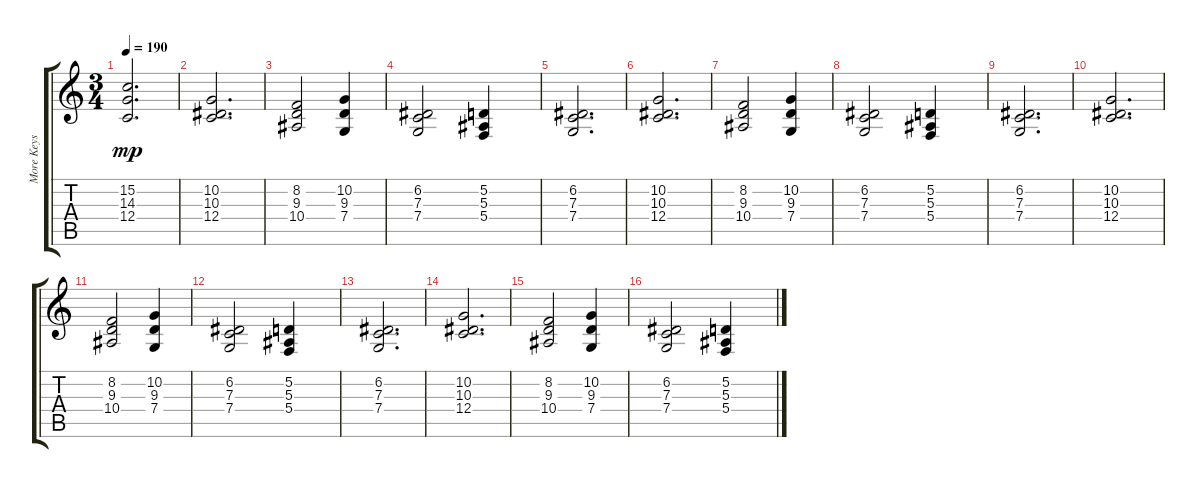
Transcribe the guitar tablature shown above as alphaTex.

\track ("More Keys" "More Keys") {instrument stringensemble1}
\staff {score tabs}
\tuning (D4 A3 F3 C3 G2 C2) {hide}
\ts (3 4)
\tempo 190
\clef g2
\ks c
(15.2{t} 14.3{t} 12.4{t}).2{d dy mp} |
(10.2 10.3 12.4).2{d} |
(8.2 9.3 10.4).2 (10.2 9.3 7.4).4 |
(6.2 7.3 7.4).2 (5.2 5.3 5.4).4 |
(6.2 7.3 7.4).2{d} |
(10.2 10.3 12.4).2{d} |
(8.2 9.3 10.4).2 (10.2 9.3 7.4).4 |
(6.2 7.3 7.4).2 (5.2 5.3 5.4).4 |
(6.2 7.3 7.4).2{d} |
(10.2 10.3 12.4).2{d} |
(8.2 9.3 10.4).2 (10.2 9.3 7.4).4 |
(6.2 7.3 7.4).2 (5.2 5.3 5.4).4 |
(6.2 7.3 7.4).2{d} |
(10.2 10.3 12.4).2{d} |
(8.2 9.3 10.4).2 (10.2 9.3 7.4).4 |
(6.2 7.3 7.4).2 (5.2 5.3 5.4).4
